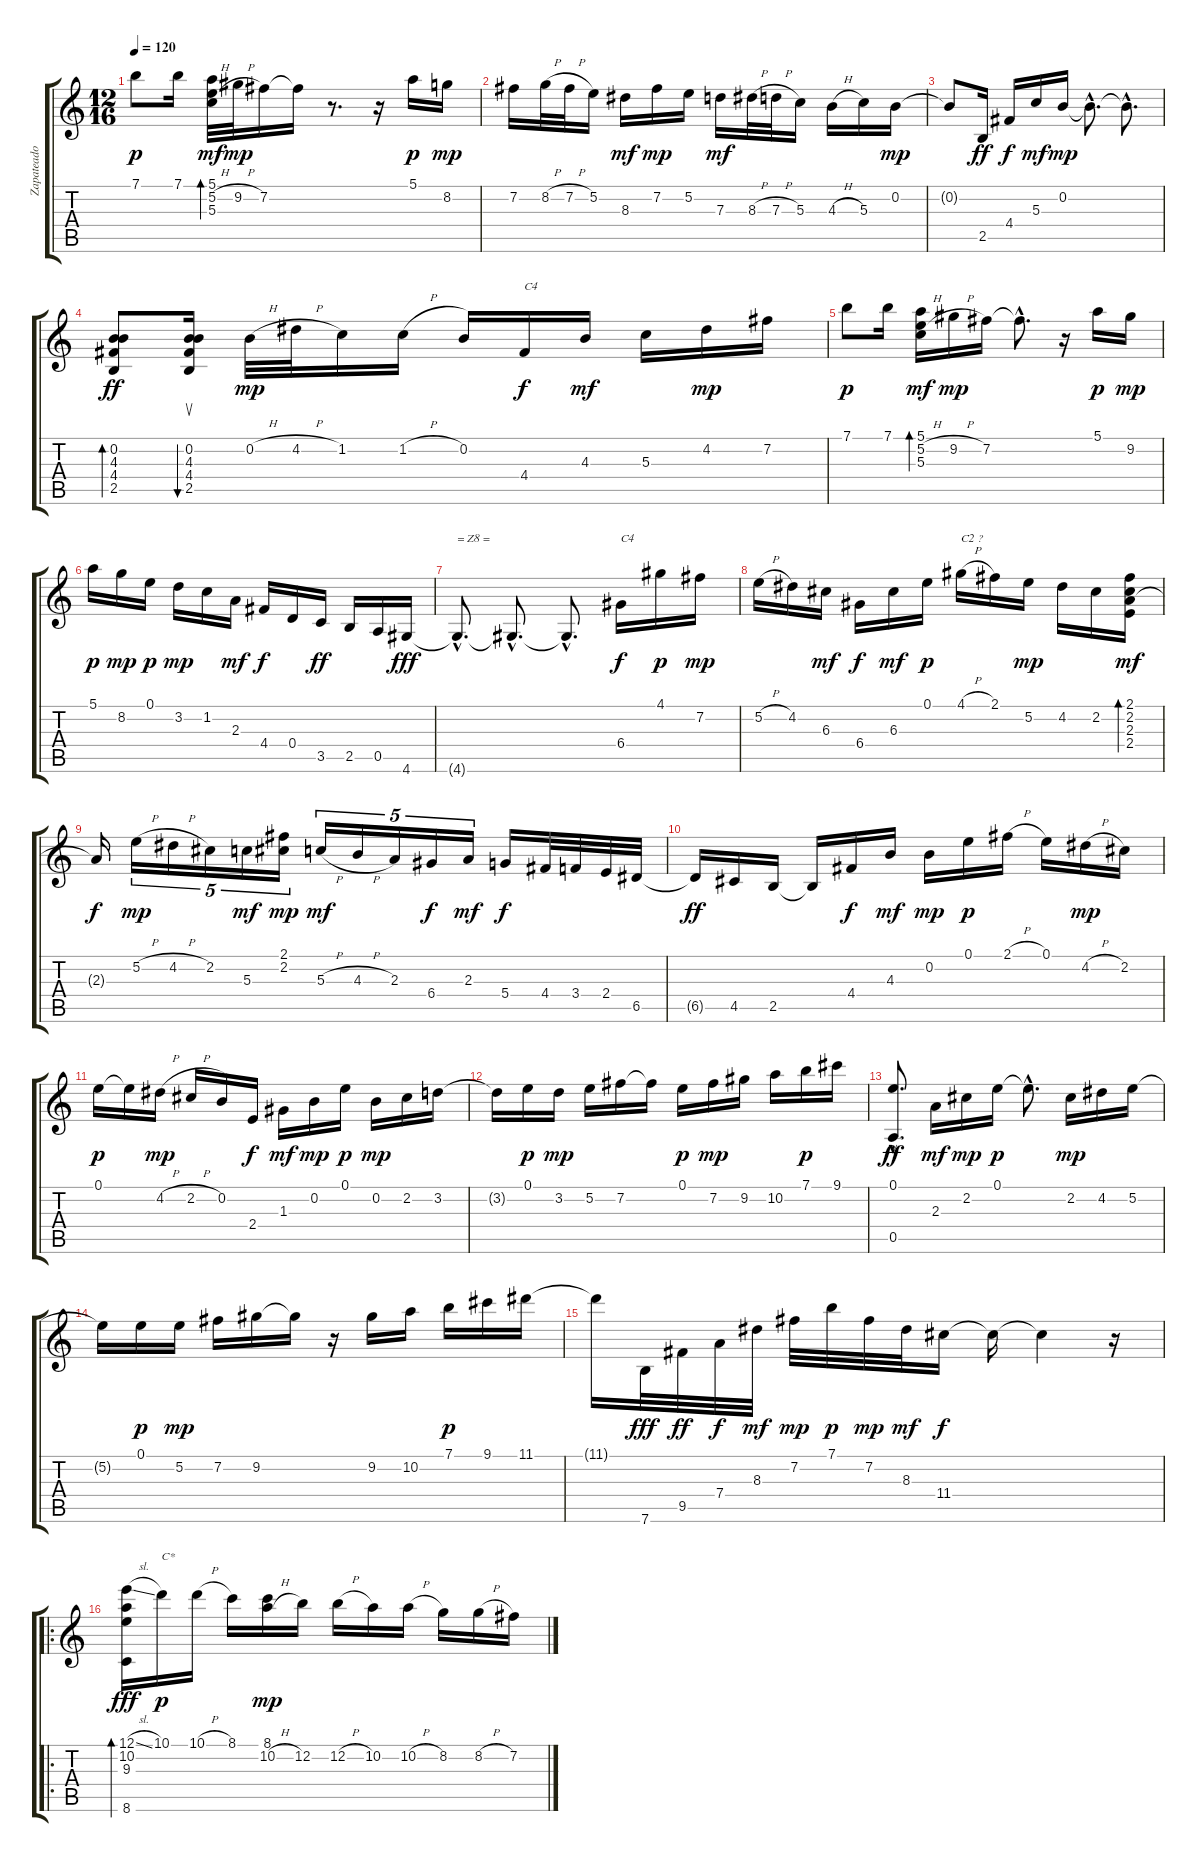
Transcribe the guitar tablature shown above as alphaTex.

\track ("Zapateado" "Zapateado") {instrument acousticguitarnylon}
\staff {score tabs}
\tuning (E4 B3 G3 D3 A2 E2) {hide}
\ts (12 16)
\tempo 120
\clef g2
\ks c
7.1.8{dy p} 7.1.16 (5.1 5.2{h} 5.3).32{bd 60 dy mf} 9.2{h}.32{dy mp} 7.2.16 7.2{t}.16 r.8{d} r.16 5.1.16{dy p} 8.2.16{dy mp} |
7.2.16 8.2{h}.32 7.2{h}.32 5.2.16 8.3.16{dy mf} 7.2.16{dy mp} 5.2.16 7.3.16{dy mf} 8.3{h}.32 7.3{h}.32 5.3.16 4.3{h}.16 5.3.16 0.2.16{dy mp} |
0.2{t}.8 2.5.16{dy ff} 4.4.16{dy f} 5.3.16{dy mf} 0.2.16{dy mp} 0.2{hac t}.8{d} 0.2{hac t}.8{d} |
(0.2 4.3 4.4 2.5).8{bd 60 dy ff} (0.2 4.3 4.4 2.5).16{su bu 60} 0.2{h}.32{dy mp} 4.2{h}.32 1.2.16 1.2{h}.16 0.2.16 4.4.16{txt "C4" dy f} 4.3.16{dy mf} 5.3.16 4.2.16{dy mp} 7.2.16 |
7.1.8{dy p} 7.1.16 (5.1 5.2{h} 5.3).16{bd 60 dy mf} 9.2{h}.16{dy mp} 7.2.16 7.2{hac t}.8{d} r.16 5.1.16{dy p} 9.2.16{dy mp} |
5.1.16{dy p} 8.2.16{dy mp} 0.1.16{dy p} 3.2.16{dy mp} 1.2.16 2.3.16{dy mf} 4.4.16{dy f} 0.4.16 3.5.16{dy ff} 2.5.16 0.5.16 4.6.16{dy fff} |
4.6{hac t}.8{d txt "= Z8 ="} 4.6{hac t}.8{d} 4.6{hac t}.8{d} 6.4.16{txt "C4" dy f} 4.1.16{dy p} 7.2.16{dy mp} |
5.2{h}.16 4.2.16 6.3.16{dy mf} 6.4.16{dy f} 6.3.16{dy mf} 0.1.16{dy p} 4.1{h}.16{txt "C2 ?"} 2.1.16 5.2.16{dy mp} 4.2.16 2.2.16 (2.1 2.2 2.3 2.4).16{bd 60 dy mf} |
2.3{t}.16{dy f} 5.2{h}.16{tu (5 4) dy mp} 4.2{h}.16{tu (5 4)} 2.2.16{tu (5 4)} 5.3.16{tu (5 4) dy mf} (2.1 2.2).16{tu (5 4) dy mp} 5.3{h}.16{tu (5 4) dy mf} 4.3{h}.16{tu (5 4)} 2.3.16{tu (5 4)} 6.4.16{tu (5 4) dy f} 2.3.16{tu (5 4) dy mf} 5.4.16{dy f} 4.4.32 3.4.32 2.4.32 6.5.32 |
6.5{t}.16{dy ff} 4.5.16 2.5.16 2.5{t}.16 4.4.16{dy f} 4.3.16{dy mf} 0.2.16{dy mp} 0.1.16{dy p} 2.1{h}.16 0.1.16 4.2{h}.16{dy mp} 2.2.16 |
0.1.16{dy p} 0.1{t}.16 4.2{h}.16{dy mp} 2.2{h}.16 0.2.16 2.4.16{dy f} 1.3.16{dy mf} 0.2.16{dy mp} 0.1.16{dy p} 0.2.16{dy mp} 2.2.16 3.2.16 |
3.2{t}.16 0.1.16{dy p} 3.2.16{dy mp} 5.2.16 7.2.16 7.2{t}.16 0.1.16{dy p} 7.2.16{dy mp} 9.2.16 10.2.16 7.1.16{dy p} 9.1.16 |
(0.1{hac} 0.5{hac}).8{d dy ff} 2.3.16{dy mf} 2.2.16{dy mp} 0.1.16{dy p} 0.1{hac t}.8{d} 2.2.16{dy mp} 4.2.16 5.2.16 |
5.2{t}.16 0.1.16{dy p} 5.2.16{dy mp} 7.2.16 9.2.16 9.2{t}.16 r.16 9.2.16 10.2.16 7.1.16{dy p} 9.1.16 11.1.16 |
11.1{t}.16 7.6.32{dy fff} 9.5.32{dy ff} 7.4.32{dy f} 8.3.32{dy mf} 7.2.32{dy mp} 7.1.32{dy p} 7.2.32{dy mp} 8.3.32{dy mf} 11.4.16{dy f} 11.4{t}.16 11.4{t}.4 r.16 |
\ro
(12.1{sl} 10.2 9.3 8.6).16{bd 480 dy fff} 10.1.16{txt "C*" dy p} 10.1{h}.16 8.1.16 (8.1 10.2{h}).16{dy mp} 12.2.16 12.2{h}.16 10.2.16 10.2{h}.16 8.2.16 8.2{h}.16 7.2.16
